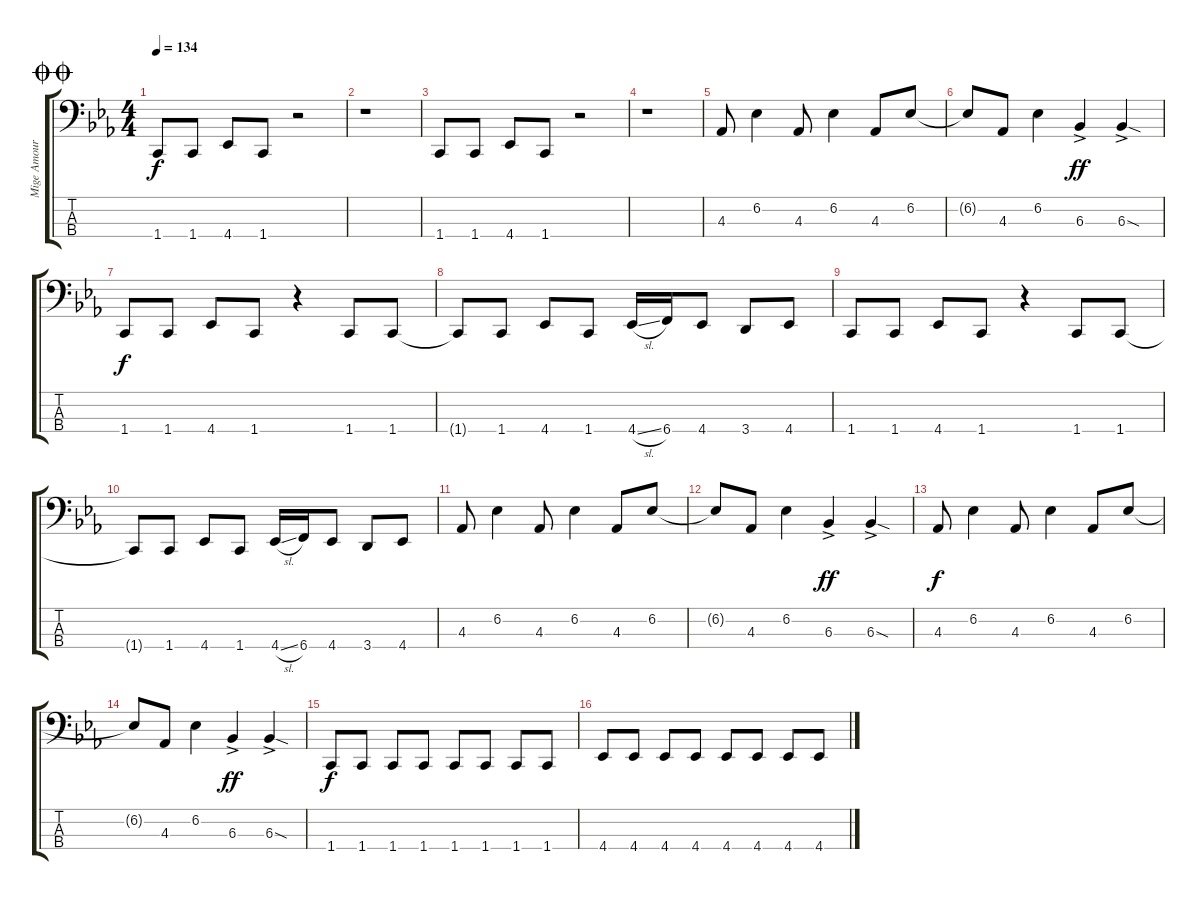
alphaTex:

\track ("Mige Amour" "Mige Amour") {instrument electricbassfinger}
\staff {score tabs}
\tuning (D2 A1 E1 B0) {hide}
\ts (4 4)
\jump doublecoda
\tempo 134
\clef f4
\ks eb
1.4.8{dy f} 1.4.8 4.4.8 1.4.8 r.2 |
r.1 |
1.4.8 1.4.8 4.4.8 1.4.8 r.2 |
r.1 |
4.3.8 6.2.4 4.3.8 6.2.4 4.3.8 6.2.8 |
6.2{t}.8 4.3.8 6.2.4 6.3{ac}.4{dy ff} 6.3{sod ac}.4 |
1.4.8{dy f} 1.4.8 4.4.8 1.4.8 r.4 1.4.8 1.4.8 |
1.4{t}.8 1.4.8 4.4.8 1.4.8 4.4{sl}.16 6.4.16 4.4.8 3.4.8 4.4.8 |
1.4.8 1.4.8 4.4.8 1.4.8 r.4 1.4.8 1.4.8 |
1.4{t}.8 1.4.8 4.4.8 1.4.8 4.4{sl}.16 6.4.16 4.4.8 3.4.8 4.4.8 |
4.3.8 6.2.4 4.3.8 6.2.4 4.3.8 6.2.8 |
6.2{t}.8 4.3.8 6.2.4 6.3{ac}.4{dy ff} 6.3{sod ac}.4 |
4.3.8{dy f} 6.2.4 4.3.8 6.2.4 4.3.8 6.2.8 |
6.2{t}.8 4.3.8 6.2.4 6.3{ac}.4{dy ff} 6.3{sod ac}.4 |
1.4.8{dy f} 1.4.8 1.4.8 1.4.8 1.4.8 1.4.8 1.4.8 1.4.8 |
4.4.8 4.4.8 4.4.8 4.4.8 4.4.8 4.4.8 4.4.8 4.4.8
